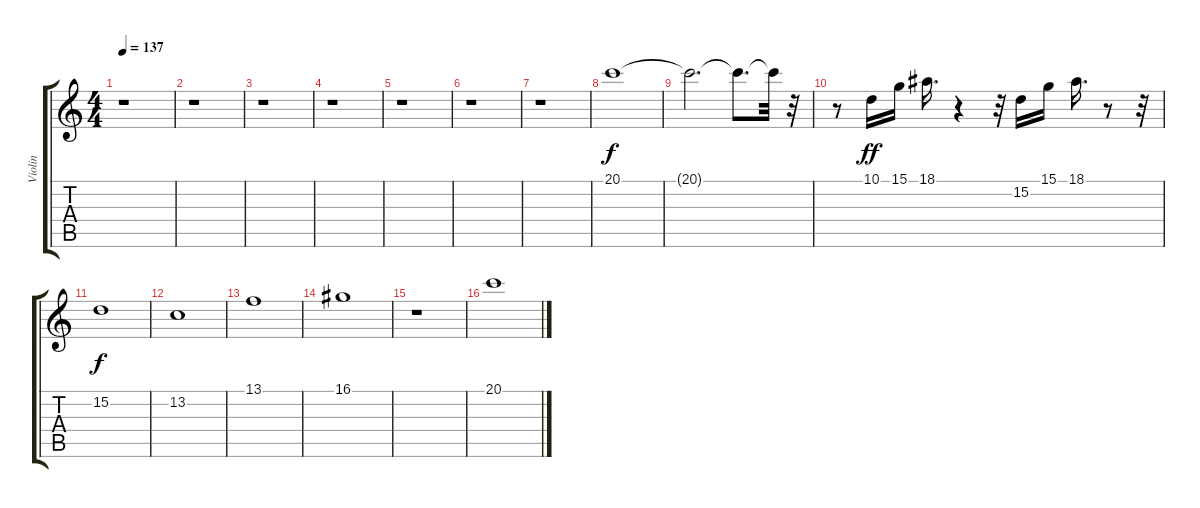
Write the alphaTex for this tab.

\track ("Violin" "Violin") {instrument stringensemble1}
\staff {score tabs}
\tuning (E4 B3 G3 D3 A2 E2) {hide}
\ts (4 4)
\tempo 137
\clef g2
\ks c
r.1{dy f} |
r.1 |
r.1 |
r.1 |
r.1 |
r.1 |
r.1 |
20.1.1 |
20.1{t}.2{d} 20.1{t}.8{d} 20.1{t}.32 r.32 |
r.8 10.1.16{dy ff} 15.1.16 18.1.16{d} r.4 r.32 15.2.16 15.1.16 18.1.16{d} r.8 r.32 |
15.2.1{dy f} |
13.2.1 |
13.1.1 |
16.1.1 |
r.1 |
20.1.1
